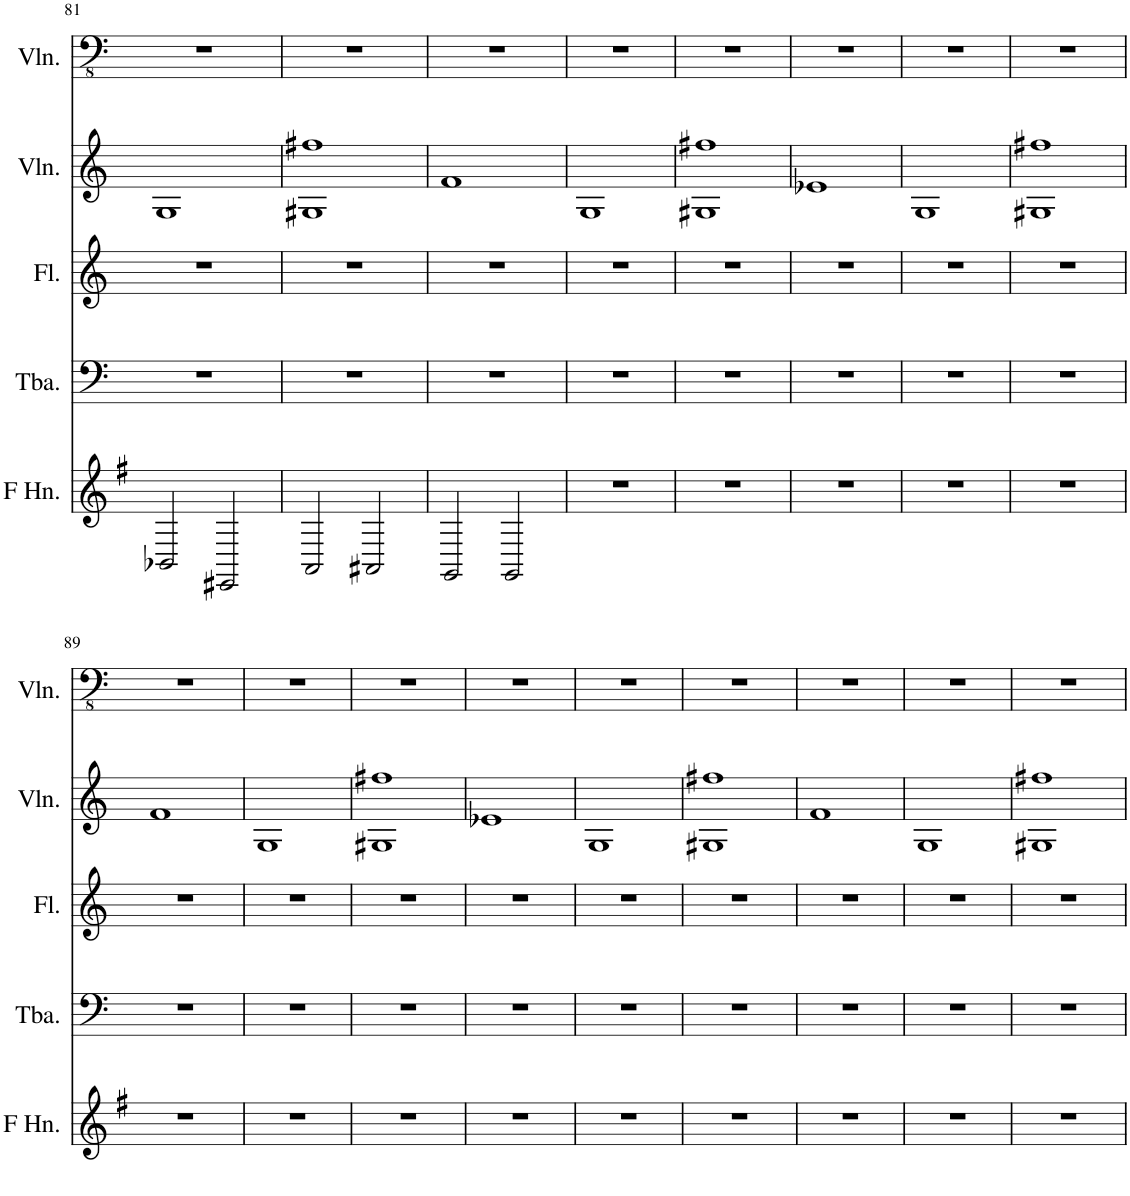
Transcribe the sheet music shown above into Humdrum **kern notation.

**kern	**kern	**kern	**kern	**kern
*part5	*part4	*part3	*part2	*part1
*staff5	*staff4	*staff3	*staff2	*staff1
*I"Horn in F	*I"Tuba	*I"Flute	*I"Violin	*I"Violin
*	*I'Tba.	*I'Fl.	*I'Vln.	*I'Vln.
!!LO:PB:g=z
*clefG2	*clefF4	*clefG2	*clefG2	*clefFv4
*Trd4c7	*	*	*	*Trd-28c-48
*k[f#]	*k[]	*k[]	*k[]	*k[]
*M4/4	*M4/4	*M4/4	*M4/4	*M4/4
=81	=81	=81	=81	=81
2BB-X/	1r	1r	1G	1r
2EE#X/	.	.	.	.
=82	=82	=82	=82	=82
2AA/	1r	1r	1G#X 1ff#X	1r
2AA#X/	.	.	.	.
=83	=83	=83	=83	=83
2GG/	1r	1r	1f	1r
2GG/	.	.	.	.
=84	=84	=84	=84	=84
1r	1r	1r	1G	1r
=85	=85	=85	=85	=85
1r	1r	1r	1G#X 1ff#X	1r
=86	=86	=86	=86	=86
1r	1r	1r	1e-X	1r
=87	=87	=87	=87	=87
1r	1r	1r	1G	1r
=88	=88	=88	=88	=88
1r	1r	1r	1G#X 1ff#X	1r
!!LO:LB:g=z
=89	=89	=89	=89	=89
1r	1r	1r	1f	1r
=90	=90	=90	=90	=90
1r	1r	1r	1G	1r
=91	=91	=91	=91	=91
1r	1r	1r	1G#X 1ff#X	1r
=92	=92	=92	=92	=92
1r	1r	1r	1e-X	1r
=93	=93	=93	=93	=93
1r	1r	1r	1G	1r
=94	=94	=94	=94	=94
1r	1r	1r	1G#X 1ff#X	1r
=95	=95	=95	=95	=95
1r	1r	1r	1f	1r
=96	=96	=96	=96	=96
1r	1r	1r	1G	1r
=97	=97	=97	=97	=97
1r	1r	1r	1G#X 1ff#X	1r
=	=	=	=	=
*-	*-	*-	*-	*-
